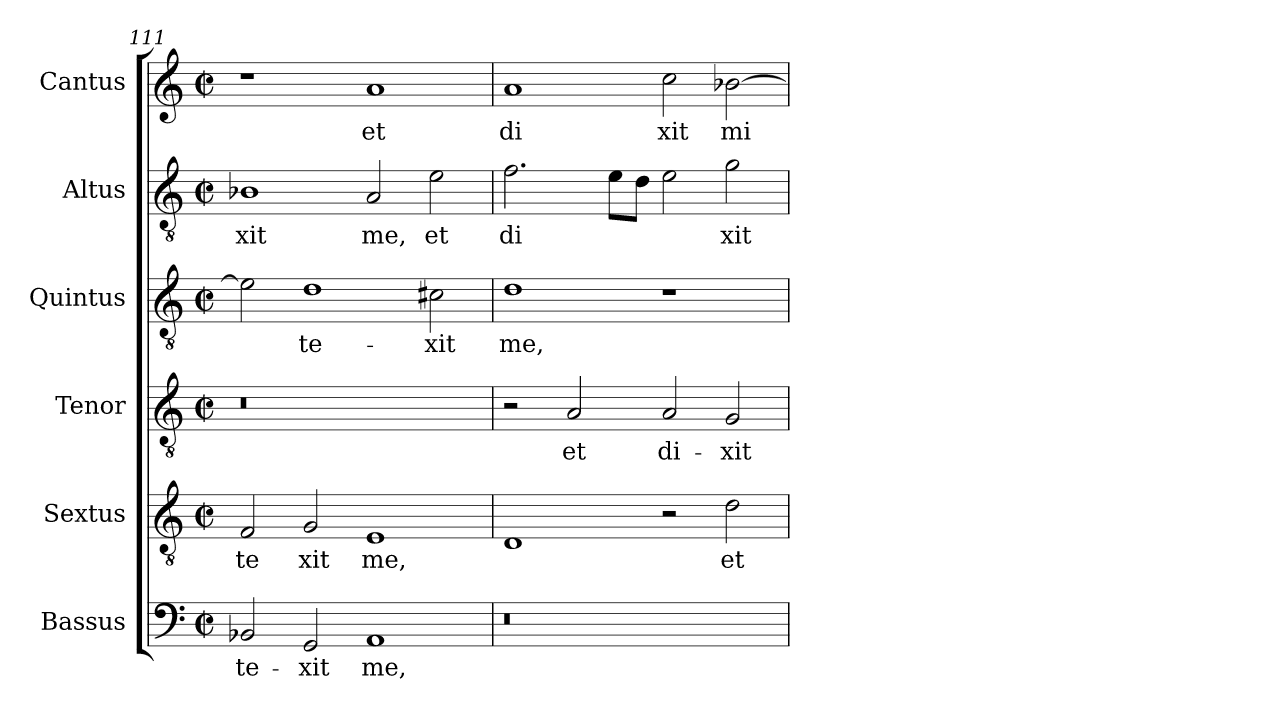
**kern	**text	**kern	**text	**kern	**text	**kern	**text	**kern	**text	**kern	**text
*part6	*part6	*part5	*part5	*part4	*part4	*part3	*part3	*part2	*part2	*part1	*part1
*staff6	*staff6	*staff5	*staff5	*staff4	*staff4	*staff3	*staff3	*staff2	*staff2	*staff1	*staff1
*I"Bassus	*	*I"Sextus	*	*I"Tenor	*	*I"Quintus	*	*I"Altus	*	*I"Cantus	*
*clefF4	*	*clefGv2	*	*clefGv2	*	*clefGv2	*	*clefGv2	*	*clefG2	*
*	*	*	*	*k[]	*	*	*	*	*	*	*
*	*	*	*	*C:	*	*	*	*	*	*	*
*M2/2	*	*M2/2	*	*M2/2	*	*M2/2	*	*M2/2	*	*M2/2	*
*met(c|)	*	*met(c|)	*	*met(c|)	*	*met(c|)	*	*met(c|)	*	*met(c|)	*
=111	=111	=111	=111	=111	=111	=111	=111	=111	=111	=111	=111
!	!LO:LY:b:cj	!	!LO:LY:b:cj	!	!	!	!	!	!LO:LY:b:cj	!	!
2BB-X/	-te-	2F/	te	0r	.	2e\]	.	1B-X	xit	1r	.
!	!LO:LY:b:cj	!	!LO:LY:b:cj	!	!	!	!LO:LY:b:cj	!	!	!	!
2GG/	-xit	2G/	xit	.	.	1d	-te-	.	.	.	.
!	!LO:LY:b:cj	!	!LO:LY:b:cj	!	!	!	!	!	!LO:LY:b:cj	!	!LO:LY:b:cj
1AA	me,	1E	me,	.	.	.	.	2A/	me,	1a	et
!	!	!	!	!	!	!	!LO:LY:b:cj	!	!LO:LY:b:cj	!	!
.	.	.	.	.	.	2c#\	-xit	2e\	et	.	.
=112	=112	=112	=112	=112	=112	=112	=112	=112	=112	=112	=112
!	!	!	!	!	!	!	!LO:LY:b:cj	!	!LO:LY:b:cj	!	!LO:LY:b:cj
0r	.	1D	.	2r	.	1d	me,	2.f\	di	1a	di
!	!	!	!	!	!LO:LY:b:cj	!	!	!	!	!	!
.	.	.	.	2A/	et	.	.	.	.	.	.
.	.	.	.	.	.	.	.	8e\L	.	.	.
.	.	.	.	.	.	.	.	8d\J	.	.	.
!	!	!	!	!	!LO:LY:b:cj	!	!	!	!	!	!LO:LY:b:cj
.	.	2r	.	2A/	di-	1r	.	2e\	.	2cc\	xit
!	!	!	!LO:LY:b:cj	!	!LO:LY:b:cj	!	!	!	!LO:LY:b:cj	!	!LO:LY:b
.	.	2d\	et	2G/	-xit	.	.	2g\	xit	[>2b-X\	mi
=	=	=	=	=	=	=	=	=	=	=	=
*-	*-	*-	*-	*-	*-	*-	*-	*-	*-	*-	*-
